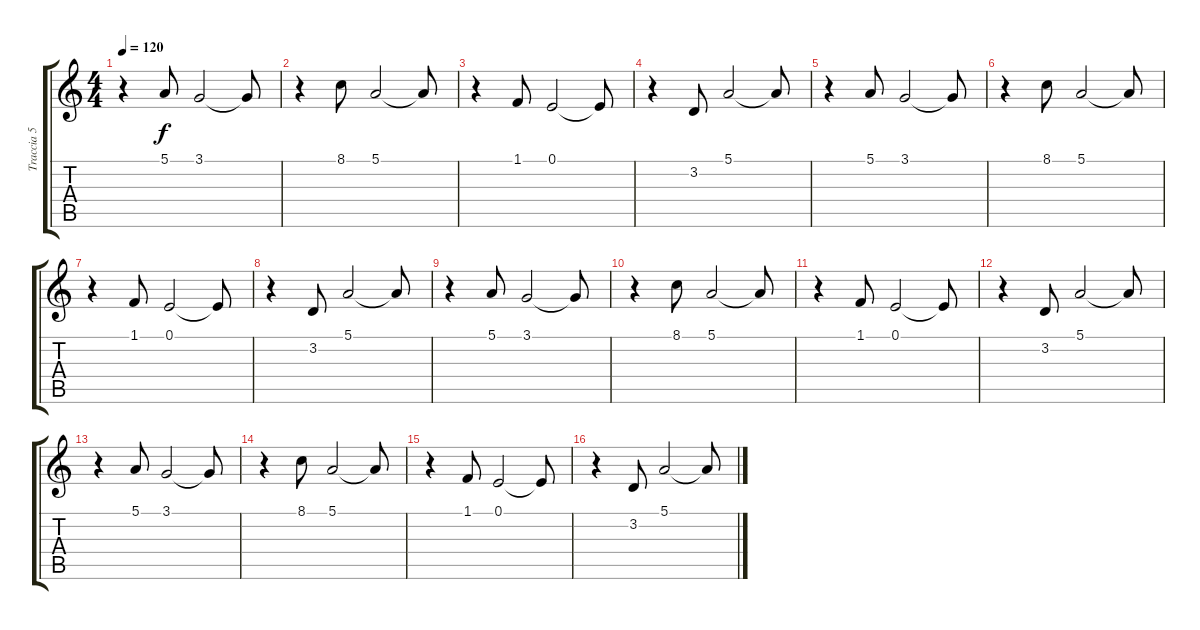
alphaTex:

\track ("Traccia 5" "Traccia 5") {instrument lead8bassandlead}
\staff {score tabs}
\tuning (E4 B3 G3 D3 A2 E2) {hide}
\ts (4 4)
\tempo 120
\clef g2
\ks c
r.4{dy f} 5.1.8 3.1.2 3.1{t}.8 |
r.4 8.1.8 5.1.2 5.1{t}.8 |
r.4 1.1.8 0.1.2 0.1{t}.8 |
r.4 3.2.8 5.1.2 5.1{t}.8 |
r.4 5.1.8 3.1.2 3.1{t}.8 |
r.4 8.1.8 5.1.2 5.1{t}.8 |
r.4 1.1.8 0.1.2 0.1{t}.8 |
r.4 3.2.8 5.1.2 5.1{t}.8 |
r.4 5.1.8 3.1.2 3.1{t}.8 |
r.4 8.1.8 5.1.2 5.1{t}.8 |
r.4 1.1.8 0.1.2 0.1{t}.8 |
r.4 3.2.8 5.1.2 5.1{t}.8 |
r.4 5.1.8 3.1.2 3.1{t}.8 |
r.4 8.1.8 5.1.2 5.1{t}.8 |
r.4 1.1.8 0.1.2 0.1{t}.8 |
r.4 3.2.8 5.1.2 5.1{t}.8
